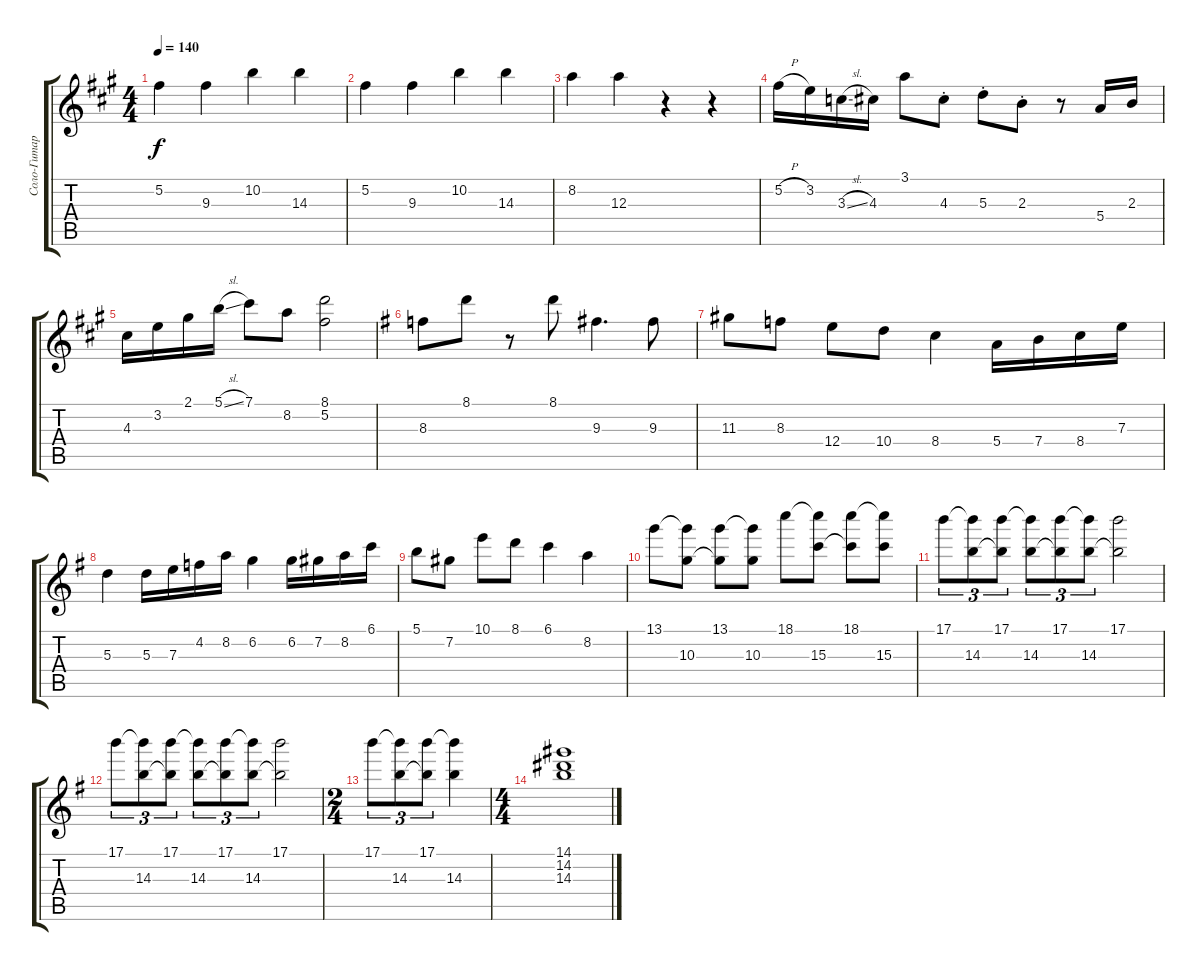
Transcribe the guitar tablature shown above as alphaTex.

\track ("Соло-Гитара" "Соло-Гитар") {instrument electricguitarjazz}
\staff {score tabs}
\tuning (Gb4 Db4 A3 E3 B2 Gb2) {hide}
\ts (4 4)
\tempo 140
\clef g2
\ks a
5.2.4{dy f} 9.3.4 10.2.4 14.3.4 |
5.2.4 9.3.4 10.2.4 14.3.4 |
8.2.4 12.3.4 r.4 r.4 |
5.2{h}.16 3.2.16 3.3{sl}.16 4.3.16 3.1.8 4.3{st}.8 5.3{st}.8 2.3{st}.8 r.8 5.4.16 2.3.16 |
4.3.16 3.2.16 2.1.16 5.1{sl}.16 7.1.8 8.2.8 (8.1 5.2).2 |
\ks eminor
8.3.8 8.1.8 r.8 8.1.8 9.3.4{d} 9.3.8 |
11.3.8 8.3.8 12.4.8 10.4.8 8.4.4 5.4.16 7.4.16 8.4.16 7.3.16 |
5.3.4 5.3.16 7.3.16 4.2.16 8.2.16 6.2.4 6.2.16 7.2.16 8.2.16 6.1.16 |
5.1.8 7.2.8 10.1.8 8.1.8 6.1.4 8.2.4 |
13.1.8 (13.1{t} 10.3).8 (13.1 10.3{t}).8 (13.1{t} 10.3).8 18.1.8 (18.1{t} 15.3).8 (18.1 15.3{t}).8 (18.1{t} 15.3).8 |
17.1.8{tu (3 2)} (17.1{t} 14.3).8{tu (3 2)} (17.1 14.3{t}).8{tu (3 2)} (17.1{t} 14.3).8{tu (3 2)} (17.1 14.3{t}).8{tu (3 2)} (17.1{t} 14.3).8{tu (3 2)} (17.1 14.3{t}).2 |
17.1.8{tu (3 2)} (17.1{t} 14.3).8{tu (3 2)} (17.1 14.3{t}).8{tu (3 2)} (17.1{t} 14.3).8{tu (3 2)} (17.1 14.3{t}).8{tu (3 2)} (17.1{t} 14.3).8{tu (3 2)} (17.1 14.3{t}).2 |
\ts (2 4)
17.1.8{tu (3 2)} (17.1{t} 14.3).8{tu (3 2)} (17.1 14.3{t}).8{tu (3 2)} (17.1{t} 14.3).4 |
\ts (4 4)
(14.1 14.2 14.3).1
